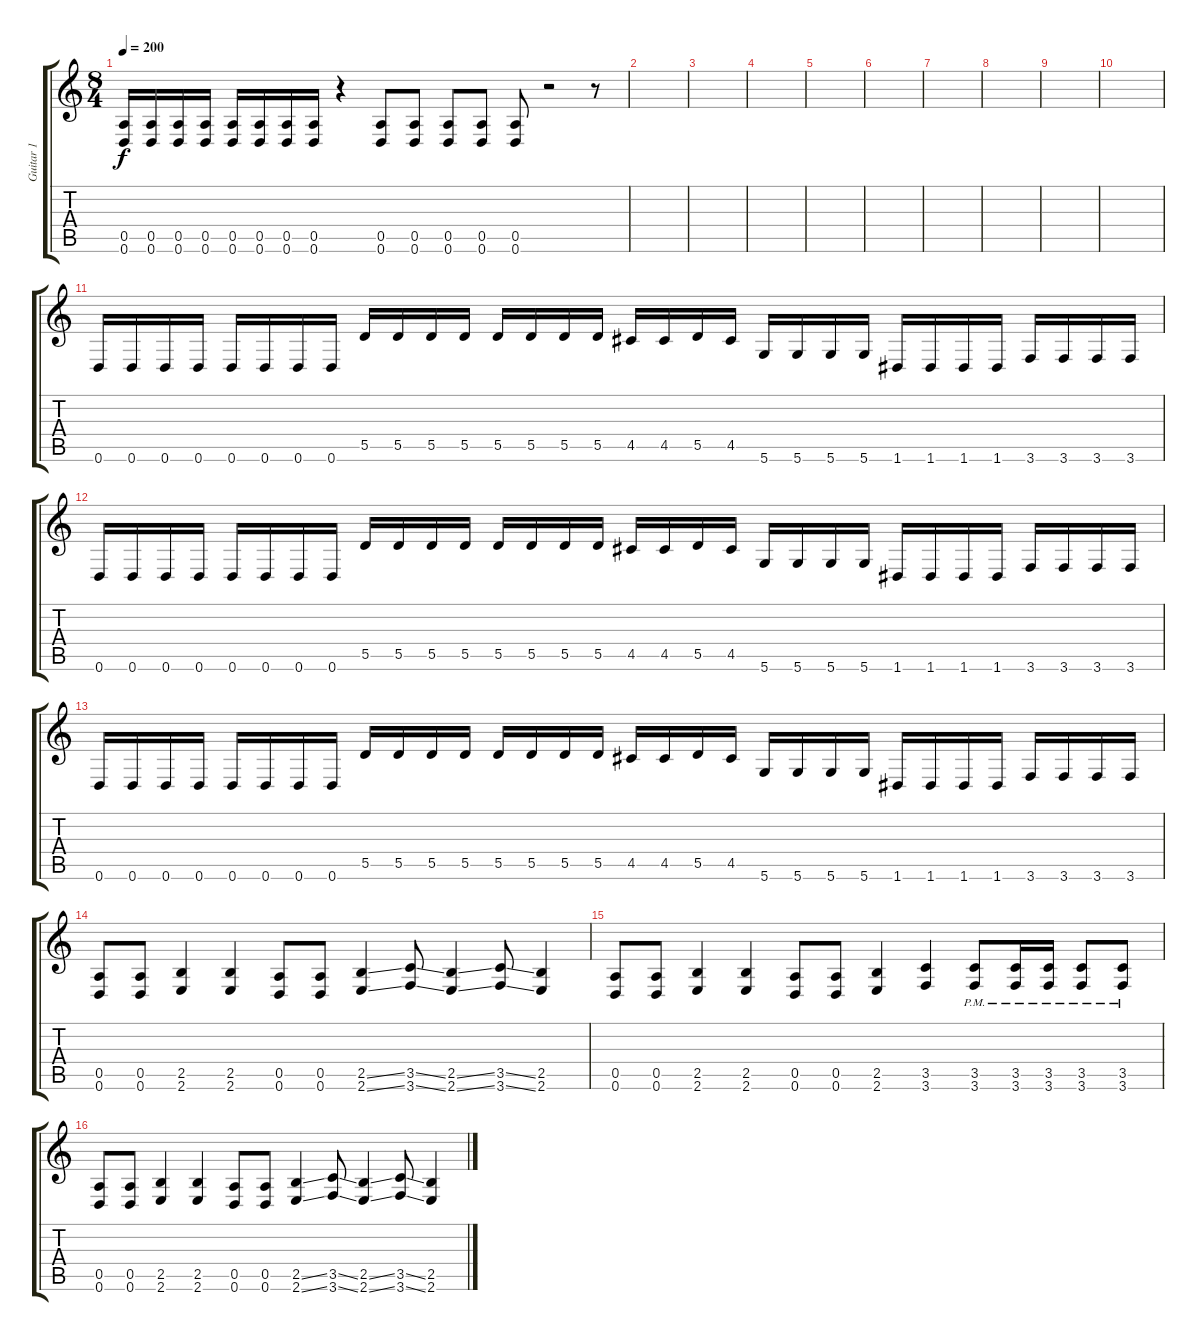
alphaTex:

\track ("Guitar 1" "Guitar 1") {instrument distortionguitar}
\staff {score tabs}
\tuning (E4 B3 G3 D3 A2 D2) {hide}
\ts (8 4)
\tempo 200
\clef g2
\ks c
(0.5 0.6).16{dy f} (0.5 0.6).16 (0.5 0.6).16 (0.5 0.6).16 (0.5 0.6).16 (0.5 0.6).16 (0.5 0.6).16 (0.5 0.6).16 r.4 (0.5 0.6).8 (0.5 0.6).8 (0.5 0.6).8 (0.5 0.6).8 (0.5 0.6).8 r.2 r.8 |
|
|
|
|
|
|
|
|
|
0.6.16 0.6.16 0.6.16 0.6.16 0.6.16 0.6.16 0.6.16 0.6.16 5.5.16 5.5.16 5.5.16 5.5.16 5.5.16 5.5.16 5.5.16 5.5.16 4.5.16 4.5.16 5.5.16 4.5.16 5.6.16 5.6.16 5.6.16 5.6.16 1.6.16 1.6.16 1.6.16 1.6.16 3.6.16 3.6.16 3.6.16 3.6.16 |
0.6.16 0.6.16 0.6.16 0.6.16 0.6.16 0.6.16 0.6.16 0.6.16 5.5.16 5.5.16 5.5.16 5.5.16 5.5.16 5.5.16 5.5.16 5.5.16 4.5.16 4.5.16 5.5.16 4.5.16 5.6.16 5.6.16 5.6.16 5.6.16 1.6.16 1.6.16 1.6.16 1.6.16 3.6.16 3.6.16 3.6.16 3.6.16 |
0.6.16 0.6.16 0.6.16 0.6.16 0.6.16 0.6.16 0.6.16 0.6.16 5.5.16 5.5.16 5.5.16 5.5.16 5.5.16 5.5.16 5.5.16 5.5.16 4.5.16 4.5.16 5.5.16 4.5.16 5.6.16 5.6.16 5.6.16 5.6.16 1.6.16 1.6.16 1.6.16 1.6.16 3.6.16 3.6.16 3.6.16 3.6.16 |
(0.5 0.6).8 (0.5 0.6).8 (2.5 2.6).4 (2.5 2.6).4 (0.5 0.6).8 (0.5 0.6).8 (2.5{ss} 2.6{ss}).4 (3.5{ss} 3.6{ss}).8 (2.5{ss} 2.6{ss}).4 (3.5{ss} 3.6{ss}).8 (2.5 2.6).4 |
(0.5 0.6).8 (0.5 0.6).8 (2.5 2.6).4 (2.5 2.6).4 (0.5 0.6).8 (0.5 0.6).8 (2.5 2.6).4 (3.5 3.6).4 (3.5{pm} 3.6{pm}).8 (3.5{pm} 3.6{pm}).16 (3.5{pm} 3.6{pm}).16 (3.5{pm} 3.6{pm}).8 (3.5{pm} 3.6{pm}).8 |
(0.5 0.6).8 (0.5 0.6).8 (2.5 2.6).4 (2.5 2.6).4 (0.5 0.6).8 (0.5 0.6).8 (2.5{ss} 2.6{ss}).4 (3.5{ss} 3.6{ss}).8 (2.5{ss} 2.6{ss}).4 (3.5{ss} 3.6{ss}).8 (2.5 2.6).4
